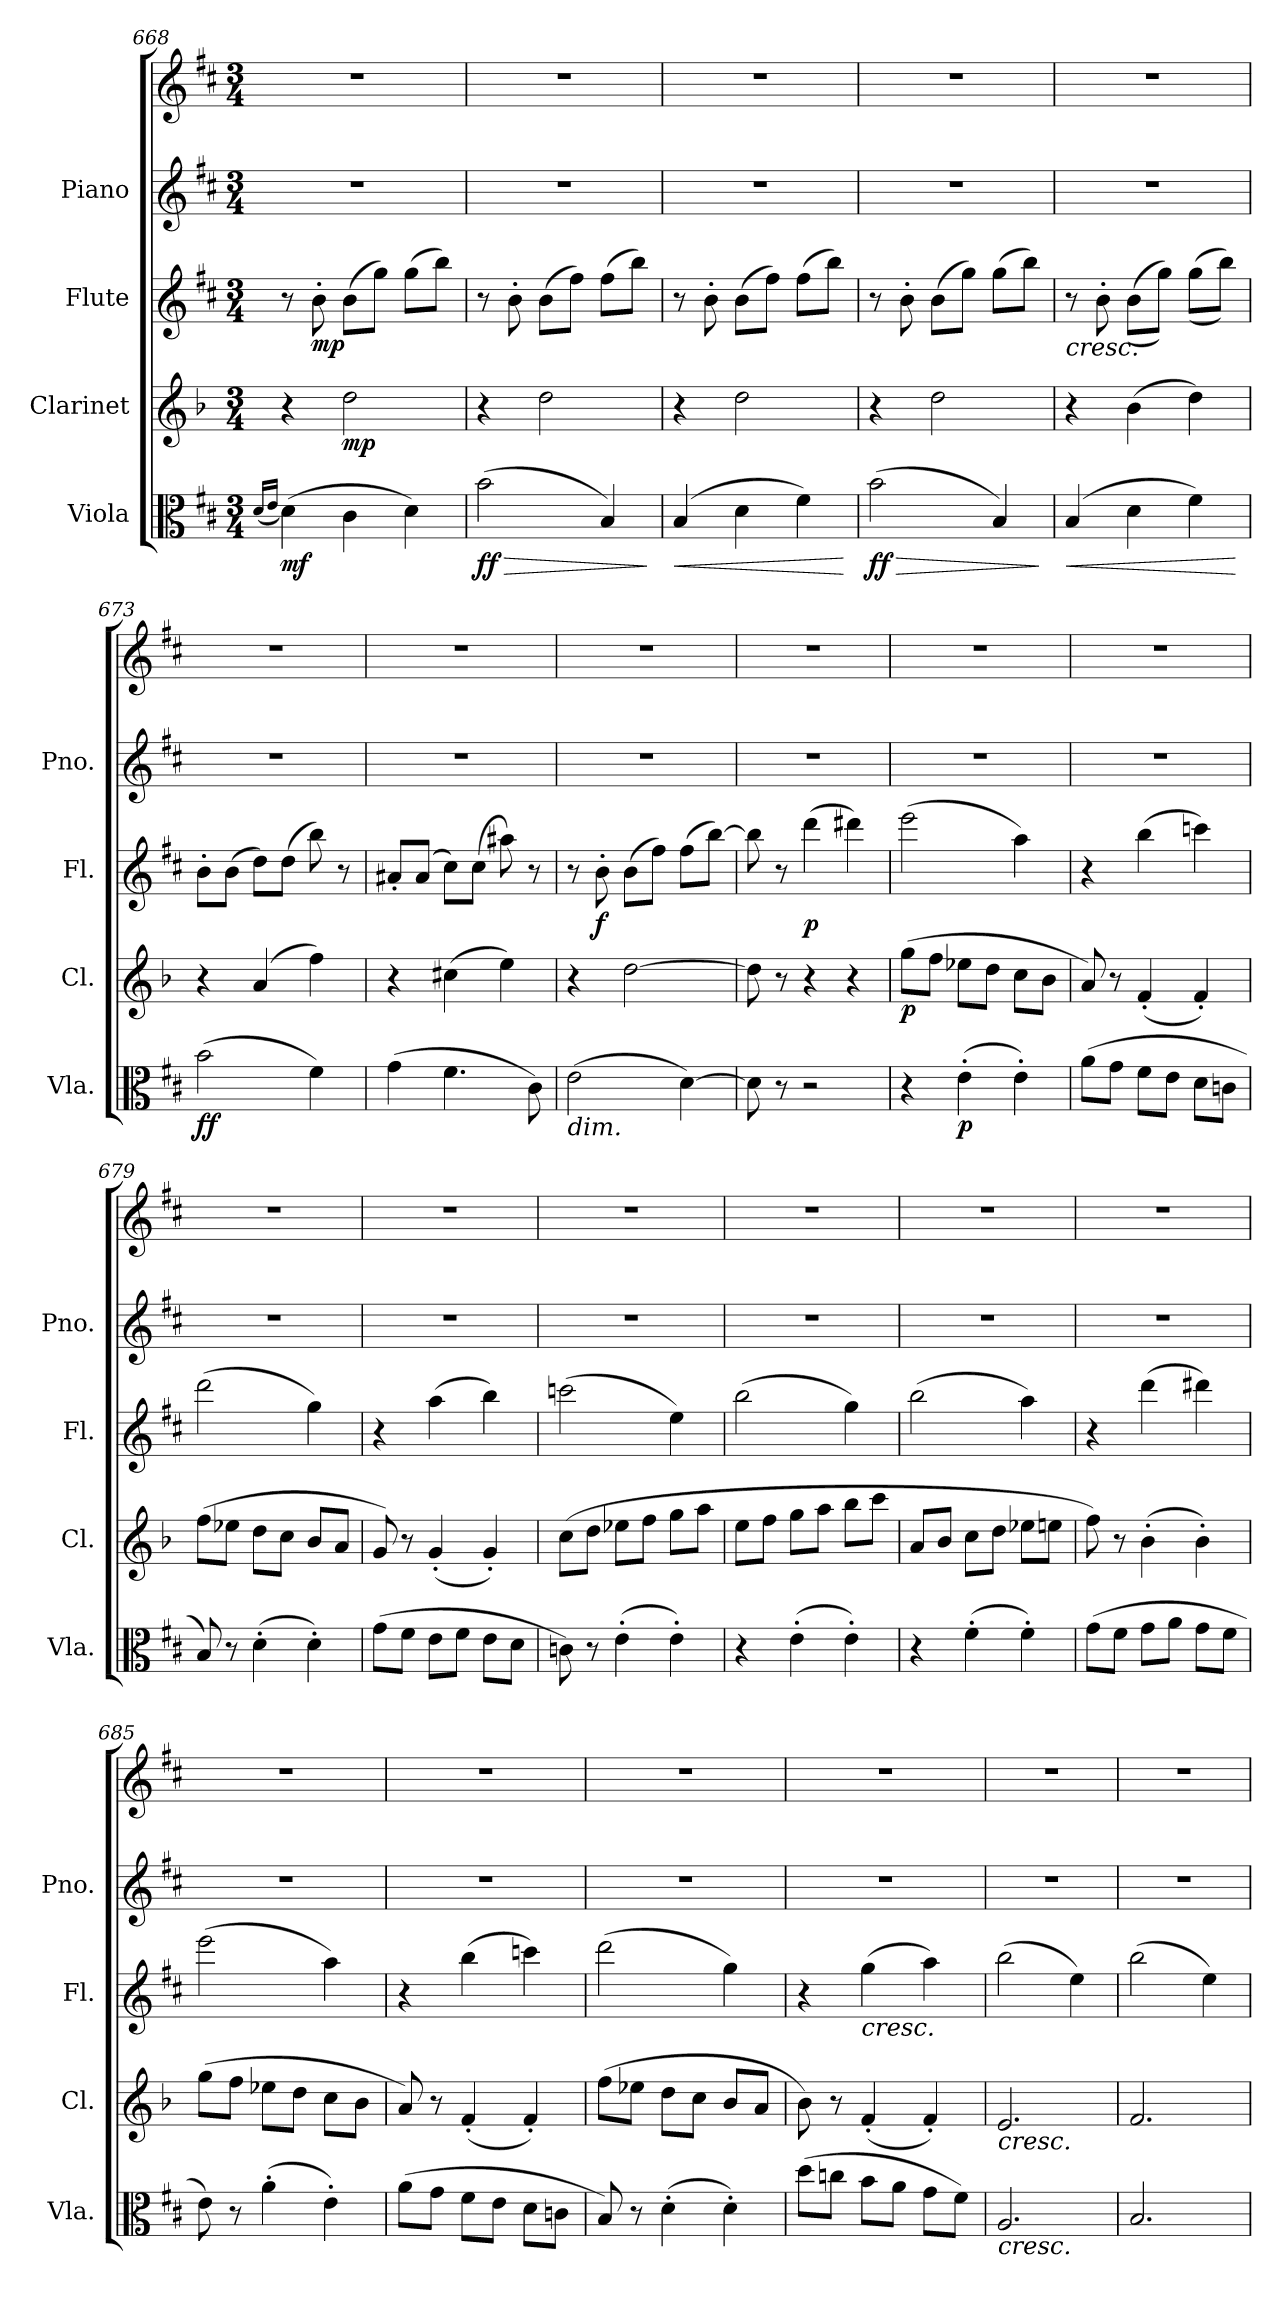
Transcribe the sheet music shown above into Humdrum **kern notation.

**kern	**dynam	**kern	**dynam	**kern	**dynam	**kern	**kern
*part4	*part4	*part3	*part3	*part2	*part2	*part1	*part1
*staff5	*staff5	*staff4	*staff4	*staff3	*staff3	*staff2	*staff1
*I"Viola	*	*I"Clarinet	*	*I"Flute	*	*I"Piano	*
*I'Vla.	*	*I'Cl.	*	*I'Fl.	*	*I'Pno.	*
*clefC3	*	*clefG2	*	*clefG2	*	*clefG2	*clefG2
*	*	*ITrd2c3	*	*	*	*	*
*k[f#c#]	*	*k[f#c#]	*	*k[f#c#]	*	*k[f#c#]	*k[f#c#]
*M3/4	*	*M3/4	*	*M3/4	*	*M3/4	*M3/4
=668	=668	=668	=668	=668	=668	=668	=668
(<16qd/LL	.	.	.	.	.	.	.
16qe/JJ	.	.	.	.	.	.	.
!	!LO:DY:b	!	!	!	!	!	!
(>4d\)	mf	4r	.	8r	.	2.r	2.r
!	!	!	!	!	!LO:DY:b	!	!
.	.	.	.	8b'\	mp	.	.
!	!	!	!LO:DY:b	!	!	!	!
4c#\	.	2b\	mp	(>8b\L	.	.	.
.	.	.	.	8gg\J)	.	.	.
4d\)	.	.	.	(>8gg\L	.	.	.
.	.	.	.	8bb\J)	.	.	.
=669	=669	=669	=669	=669	=669	=669	=669
!	!LO:HP:b	!	!	!	!	!	!
!	!LO:DY:n=1:b	!	!	!	!	!	!
(>2b\	> ff	4r	.	8r	.	2.r	2.r
.	.	.	.	8b'\	.	.	.
.	.	2b\	.	(>8b\L	.	.	.
.	.	.	.	8ff#\J)	.	.	.
4B/)	.	.	.	(>8ff#\L	.	.	.
.	.	.	.	8bb\J)	.	.	.
.	]	.	.	.	.	.	.
=670	=670	=670	=670	=670	=670	=670	=670
!	!LO:HP:b	!	!	!	!	!	!
(>4B/	<	4r	.	8r	.	2.r	2.r
.	.	.	.	8b'\	.	.	.
4d\	.	2b\	.	(>8b\L	.	.	.
.	.	.	.	8ff#\J)	.	.	.
4f#\)	.	.	.	(>8ff#\L	.	.	.
.	.	.	.	8bb\J)	.	.	.
.	[	.	.	.	.	.	.
=671	=671	=671	=671	=671	=671	=671	=671
!	!LO:HP:b	!	!	!	!	!	!
!	!LO:DY:n=1:b	!	!	!	!	!	!
(>2b\	> ff	4r	.	8r	.	2.r	2.r
.	.	.	.	8b'\	.	.	.
.	.	2b\	.	(>8b\L	.	.	.
.	.	.	.	8gg\J)	.	.	.
4B/)	.	.	.	(>8gg\L	.	.	.
.	.	.	.	8bb\J)	.	.	.
.	]	.	.	.	.	.	.
=672	=672	=672	=672	=672	=672	=672	=672
!	!	!	!	!LO:TX:b:i:t=cresc.	!	!	!
!	!LO:HP:b	!	!	!	!	!	!
(>4B/	<	4r	.	8r	.	2.r	2.r
.	.	.	.	8b'\	.	.	.
4d\	.	(>4g\	.	(>(>8b\L	.	.	.
.	.	.	.	8gg\J))	.	.	.
4f#\)	.	4b\)	.	(>(>8gg\L	.	.	.
.	.	.	.	8bb\J))	.	.	.
.	[	.	.	.	.	.	.
!!LO:LB:g=z
=673	=673	=673	=673	=673	=673	=673	=673
!	!LO:DY:b	!	!	!	!	!	!
(>2b\	ff	4r	.	8b'\L	.	2.r	2.r
.	.	.	.	(>8b\J	.	.	.
.	.	(>4f#/	.	8dd\L)	.	.	.
.	.	.	.	(>8dd\J	.	.	.
4f#\)	.	4dd\)	.	8bb\)	.	.	.
.	.	.	.	8r	.	.	.
=674	=674	=674	=674	=674	=674	=674	=674
(>4g\	.	4r	.	8a#X'/L	.	2.r	2.r
.	.	.	.	(>8a#/J	.	.	.
4.f#\	.	(>4a#X\	.	8cc#\L)	.	.	.
.	.	.	.	(>8cc#\J	.	.	.
.	.	4cc#\)	.	8aa#X\)	.	.	.
8c#\)	.	.	.	8r	.	.	.
=675	=675	=675	=675	=675	=675	=675	=675
!LO:TX:b:i:t=dim.	!	!	!	!	!	!	!
(>2e\	.	4r	.	8r	.	2.r	2.r
!	!	!	!	!	!LO:DY:b	!	!
.	.	.	.	8b'\	f	.	.
.	.	[2b\	.	(>8b\L	.	.	.
.	.	.	.	8ff#\J)	.	.	.
[4d\)	.	.	.	(>8ff#\L	.	.	.
.	.	.	.	[8bb\J)	.	.	.
=676	=676	=676	=676	=676	=676	=676	=676
8d\]	.	8b\]	.	8bb\]	.	2.r	2.r
8r	.	8r	.	8r	.	.	.
!	!	!	!	!	!LO:DY:b	!	!
2r	.	4r	.	(>4ddd\	p	.	.
.	.	4r	.	4ddd#X\)	.	.	.
=677	=677	=677	=677	=677	=677	=677	=677
!	!	!	!LO:DY:b	!	!	!	!
4r	.	(>8ee\L	p	(>2eee\	.	2.r	2.r
.	.	8dd\J	.	.	.	.	.
!	!LO:DY:b	!	!	!	!	!	!
(>4e'\	p	8ccn\L	.	.	.	.	.
.	.	8b\J	.	.	.	.	.
4e'\)	.	8a\L	.	4aa\)	.	.	.
.	.	8g\J	.	.	.	.	.
=678	=678	=678	=678	=678	=678	=678	=678
(>8a\L	.	8f#/)	.	4r	.	2.r	2.r
8g\J	.	8r	.	.	.	.	.
8f#\L	.	(<4d'/	.	(>4bb\	.	.	.
8e\J	.	.	.	.	.	.	.
8d\L	.	4d'/)	.	4cccn\)	.	.	.
8cn\J	.	.	.	.	.	.	.
!!LO:PB:g=z
=679	=679	=679	=679	=679	=679	=679	=679
8B/)	.	(>8dd\L	.	(>2ddd\	.	2.r	2.r
8r	.	8ccn\J	.	.	.	.	.
(>4d'\	.	8b\L	.	.	.	.	.
.	.	8a\J	.	.	.	.	.
4d'\)	.	8g/L	.	4gg\)	.	.	.
.	.	8f#/J	.	.	.	.	.
=680	=680	=680	=680	=680	=680	=680	=680
(>8g\L	.	8e/)	.	4r	.	2.r	2.r
8f#\J	.	8r	.	.	.	.	.
8e\L	.	(<4e'/	.	(>4aa\	.	.	.
8f#\J	.	.	.	.	.	.	.
8e\L	.	4e'/)	.	4bb\)	.	.	.
8d\J	.	.	.	.	.	.	.
=681	=681	=681	=681	=681	=681	=681	=681
8cn\)	.	(>8a\L	.	(>2cccn\	.	2.r	2.r
8r	.	8b\J	.	.	.	.	.
(>4e'\	.	8ccn\L	.	.	.	.	.
.	.	8dd\J	.	.	.	.	.
4e'\)	.	8ee\L	.	4ee\)	.	.	.
.	.	8ff#\J	.	.	.	.	.
=682	=682	=682	=682	=682	=682	=682	=682
4r	.	8cc#\L	.	(>2bb\	.	2.r	2.r
.	.	8dd\J	.	.	.	.	.
(>4e'\	.	8ee\L	.	.	.	.	.
.	.	8ff#\J	.	.	.	.	.
4e'\)	.	8gg\L	.	4gg\)	.	.	.
.	.	8aa\J	.	.	.	.	.
=683	=683	=683	=683	=683	=683	=683	=683
4r	.	8f#/L	.	(>2bb\	.	2.r	2.r
.	.	8g/J	.	.	.	.	.
(>4f#'\	.	8a\L	.	.	.	.	.
.	.	8b\J	.	.	.	.	.
4f#'\)	.	8ccn\L	.	4aa\)	.	.	.
.	.	8cc#X\J	.	.	.	.	.
=684	=684	=684	=684	=684	=684	=684	=684
(>8g\L	.	8dd\)	.	4r	.	2.r	2.r
8f#\J	.	8r	.	.	.	.	.
8g\L	.	(>4g'\	.	(>4ddd\	.	.	.
8a\J	.	.	.	.	.	.	.
8g\L	.	4g'\)	.	4ddd#X\)	.	.	.
8f#\J	.	.	.	.	.	.	.
!!LO:LB:g=z
=685	=685	=685	=685	=685	=685	=685	=685
8e\)	.	(>8ee\L	.	(>2eee\	.	2.r	2.r
8r	.	8dd\J	.	.	.	.	.
(>4a'\	.	8ccn\L	.	.	.	.	.
.	.	8b\J	.	.	.	.	.
4e'\)	.	8a\L	.	4aa\)	.	.	.
.	.	8g\J	.	.	.	.	.
=686	=686	=686	=686	=686	=686	=686	=686
(>8a\L	.	8f#/)	.	4r	.	2.r	2.r
8g\J	.	8r	.	.	.	.	.
8f#\L	.	(<4d'/	.	(>4bb\	.	.	.
8e\J	.	.	.	.	.	.	.
8d\L	.	4d'/)	.	4cccn\)	.	.	.
8cn\J	.	.	.	.	.	.	.
=687	=687	=687	=687	=687	=687	=687	=687
8B/)	.	(>8dd\L	.	(>2ddd\	.	2.r	2.r
8r	.	8ccn\J	.	.	.	.	.
(>4d'\	.	8b\L	.	.	.	.	.
.	.	8a\J	.	.	.	.	.
4d'\)	.	8g/L	.	4gg\)	.	.	.
.	.	8f#/J	.	.	.	.	.
=688	=688	=688	=688	=688	=688	=688	=688
(>8dd\L	.	8g\)	.	4r	.	2.r	2.r
8ccn\J	.	8r	.	.	.	.	.
!	!	!	!	!LO:TX:b:i:t=cresc.	!	!	!
8b\L	.	(<4d'/	.	(>4gg\	.	.	.
8a\J	.	.	.	.	.	.	.
8g\L	.	4d'/)	.	4aa\)	.	.	.
8f#\J)	.	.	.	.	.	.	.
=689	=689	=689	=689	=689	=689	=689	=689
!	!	!LO:TX:b:i:t=cresc.	!	!	!	!	!
!LO:TX:b:i:t=cresc.	!	!	!	!	!	!	!
2.A/	.	2.c#/	.	(>2bb\	.	2.r	2.r
.	.	.	.	4ee\)	.	.	.
=690	=690	=690	=690	=690	=690	=690	=690
2.B/	.	2.d/	.	(>2bb\	.	2.r	2.r
.	.	.	.	4ee\)	.	.	.
=	=	=	=	=	=	=	=
*-	*-	*-	*-	*-	*-	*-	*-
